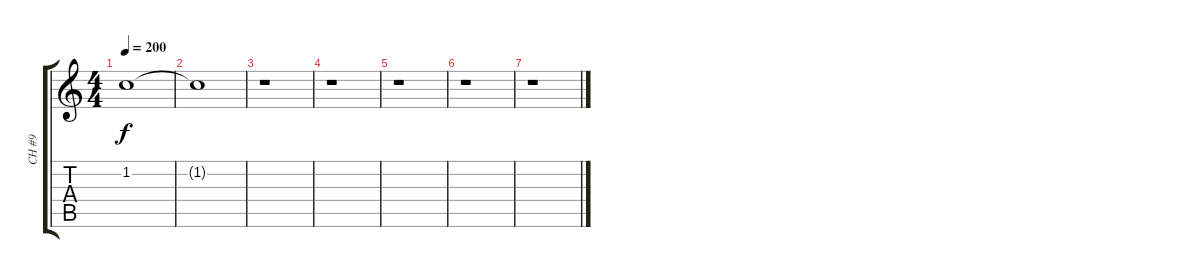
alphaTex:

\track ("CH #9" "CH #9") {instrument distortionguitar}
\staff {score tabs}
\tuning (E4 B3 G3 D3 A2 E2) {hide}
\ts (4 4)
\tempo 200
\clef g2
\ks c
1.2{t}.1{dy f} |
1.2{t}.1 |
r.1 |
r.1 |
r.1 |
r.1 |
r.1
